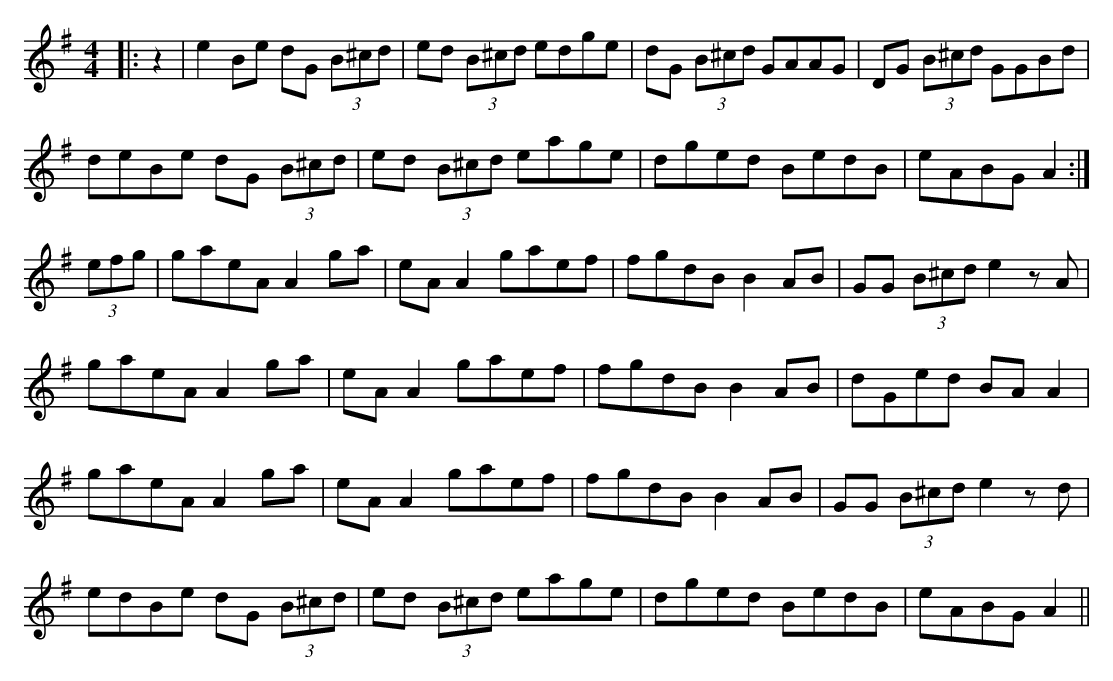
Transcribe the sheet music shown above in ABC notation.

X:1
M:4/4
K:Ador
|:z2|e2Be dG (3B^cd|ed (3B^cd edge|dG (3B^cd GAAG|DG (3B^cd GGBd|
deBe dG (3B^cd|ed (3B^cd eage|dged BedB|eABG A2:|
(3efg|gaeA A2 ga|eA A2 gaef|fgdB B2 AB|GG (3B^cd e2 zA|
gaeA A2 ga|eA A2 gaef|fgdB B2 AB|dGed BA A2|
gaeA A2 ga|eA A2 gaef|fgdB B2 AB|GG (3B^cd e2zd|
edBe dG (3B^cd|ed (3B^cd eage|dged BedB|eABG A2||
